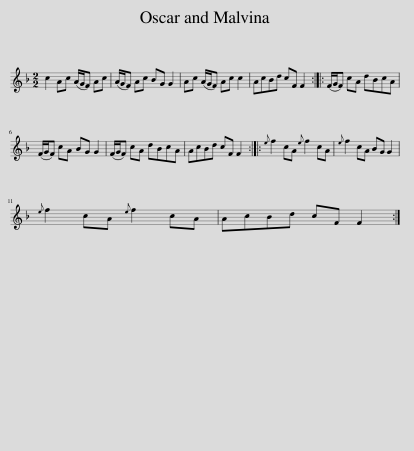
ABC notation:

X:1
L:1/8
M:2/2
I:linebreak $
K:F
V:1 treble
V:1
 c2 Ac (A/G/F) Ac | (A/G/F) Ac BG G2 | Ac (A/G/F) Ac c2 | AcBd cF F2 :: (F/G/F) cA dBcA |$ %5
 (F/G/F) cA BG G2 | (F/G/F) cA dBcA | AcBd cF F2 ::{e} f2 cA{e} f2 cA |{e} f2 cA BG G2 |$ %10
{e} f2 cA{e} f2 cA | AcBd cF F2 :| %12
